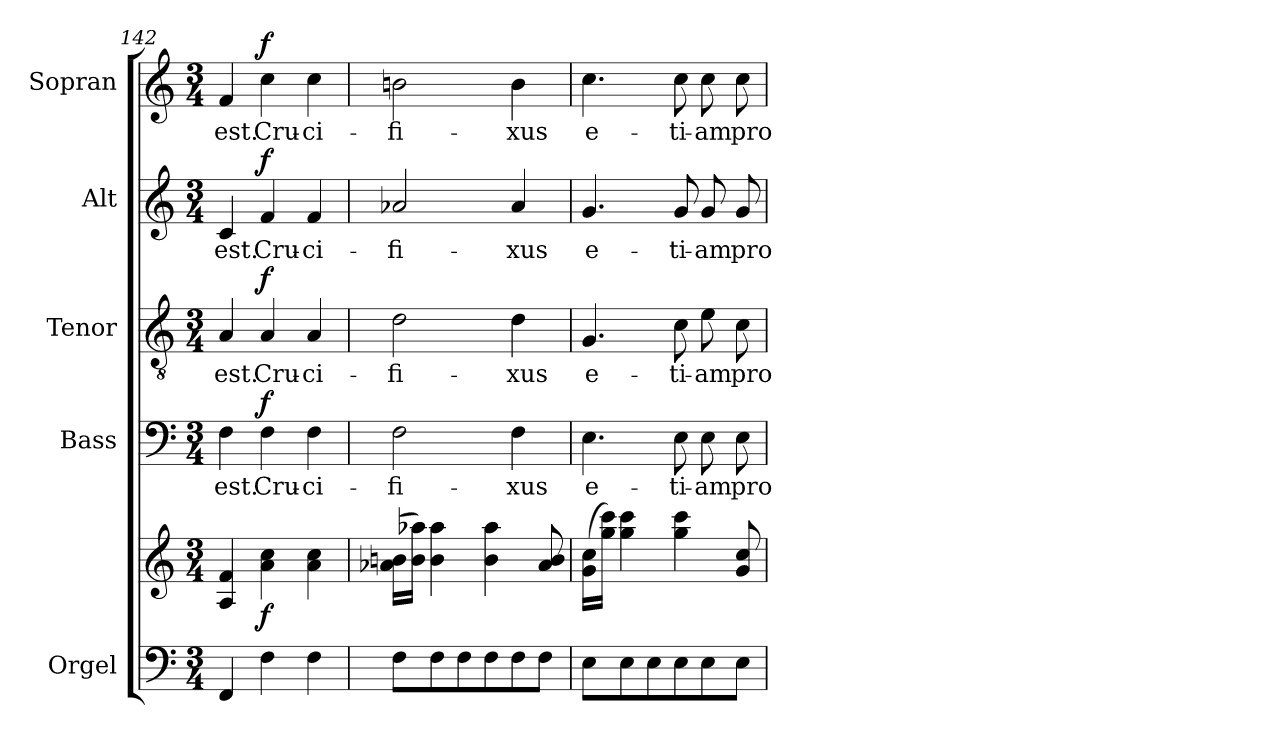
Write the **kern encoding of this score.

**kern	**kern	**dynam	**kern	**text	**dynam	**kern	**text	**dynam	**kern	**text	**dynam	**kern	**text	**dynam
*part5	*part5	*part5	*part4	*part4	*part4	*part3	*part3	*part3	*part2	*part2	*part2	*part1	*part1	*part1
*staff6	*staff5	*staff5/6	*staff4	*staff4	*staff4	*staff3	*staff3	*staff3	*staff2	*staff2	*staff2	*staff1	*staff1	*staff1
*I"Orgel	*	*	*I"Bass	*	*	*I"Tenor	*	*	*I"Alt	*	*	*I"Sopran	*	*
*	*	*	*I'B.	*	*	*I'T.	*	*	*I'A.	*	*	*I'S.	*	*
*clefF4	*clefG2	*	*clefF4	*	*	*clefGv2	*	*	*clefG2	*	*	*clefG2	*	*
*k[]	*k[]	*	*k[]	*	*	*k[]	*	*	*k[]	*	*	*k[]	*	*
*C:	*C:	*	*C:	*	*	*C:	*	*	*C:	*	*	*C:	*	*
*M3/4	*M3/4	*	*M3/4	*	*	*M3/4	*	*	*M3/4	*	*	*M3/4	*	*
=142	=142	=142	=142	=142	=142	=142	=142	=142	=142	=142	=142	=142	=142	=142
!	!	!	!	!LO:LY:b	!	!	!LO:LY:b	!	!	!LO:LY:b	!	!	!LO:LY:b	!
4FF/	4A/ 4f/	.	4F\	est.	.	4A/	est.	.	4c/	est.	.	4f/	est.	.
!	!	!LO:DY:b	!	!LO:LY:b	!LO:DY:a	!	!LO:LY:b	!LO:DY:a	!	!LO:LY:b	!LO:DY:a	!	!LO:LY:b	!LO:DY:a
4F\	4a\ 4cc\	f	4F\	Cru-	f	4A/	Cru-	f	4f/	Cru-	f	4cc\	Cru-	f
!	!	!	!	!LO:LY:b	!	!	!LO:LY:b	!	!	!LO:LY:b	!	!	!LO:LY:b	!
4F\	4a\ 4cc\	.	4F\	-ci-	.	4A/	-ci-	.	4f/	-ci-	.	4cc\	-ci-	.
=143	=143	=143	=143	=143	=143	=143	=143	=143	=143	=143	=143	=143	=143	=143
!	!	!	!	!LO:LY:b	!	!	!LO:LY:b	!	!	!LO:LY:b	!	!	!LO:LY:b	!
8F\L	(>16a-X\ 16bn\LL	.	2F\	-fi-	.	2d\	-fi-	.	2a-X/	-fi-	.	2bn\	-fi-	.
.	16b\ 16aa-X\JJ)	.	.	.	.	.	.	.	.	.	.	.	.	.
8F\	4b\ 4aa-\	.	.	.	.	.	.	.	.	.	.	.	.	.
8F\	.	.	.	.	.	.	.	.	.	.	.	.	.	.
8F\	4b\ 4aa-\	.	.	.	.	.	.	.	.	.	.	.	.	.
!	!	!	!	!LO:LY:b	!	!	!LO:LY:b	!	!	!LO:LY:b	!	!	!LO:LY:b	!
8F\	.	.	4F\	-xus	.	4d\	-xus	.	4a-/	-xus	.	4b\	-xus	.
8F\J	8a-/ 8b/	.	.	.	.	.	.	.	.	.	.	.	.	.
=144	=144	=144	=144	=144	=144	=144	=144	=144	=144	=144	=144	=144	=144	=144
!	!	!	!	!LO:LY:b	!	!	!LO:LY:b	!	!	!LO:LY:b	!	!	!LO:LY:b	!
8E\L	(>16g\ 16cc\LL	.	4.E\	e-	.	4.G/	e-	.	4.g/	e-	.	4.cc\	e-	.
.	16gg\ 16ccc\JJ)	.	.	.	.	.	.	.	.	.	.	.	.	.
8E\	4gg\ 4ccc\	.	.	.	.	.	.	.	.	.	.	.	.	.
8E\	.	.	.	.	.	.	.	.	.	.	.	.	.	.
!	!	!	!	!LO:LY:b	!	!	!LO:LY:b	!	!	!LO:LY:b	!	!	!LO:LY:b	!
8E\	4gg\ 4ccc\	.	8E\	-ti-	.	8c\	-ti-	.	8g/	-ti-	.	8cc\	-ti-	.
!	!	!	!	!LO:LY:b	!	!	!LO:LY:b	!	!	!LO:LY:b	!	!	!LO:LY:b	!
8E\	.	.	8E\	-am	.	8e\	-am	.	8g/	-am	.	8cc\	-am	.
!	!	!	!	!LO:LY:b	!	!	!LO:LY:b	!	!	!LO:LY:b	!	!	!LO:LY:b	!
8E\J	8g/ 8cc/	.	8E\	pro	.	8c\	pro	.	8g/	pro	.	8cc\	pro	.
=	=	=	=	=	=	=	=	=	=	=	=	=	=	=
*-	*-	*-	*-	*-	*-	*-	*-	*-	*-	*-	*-	*-	*-	*-
